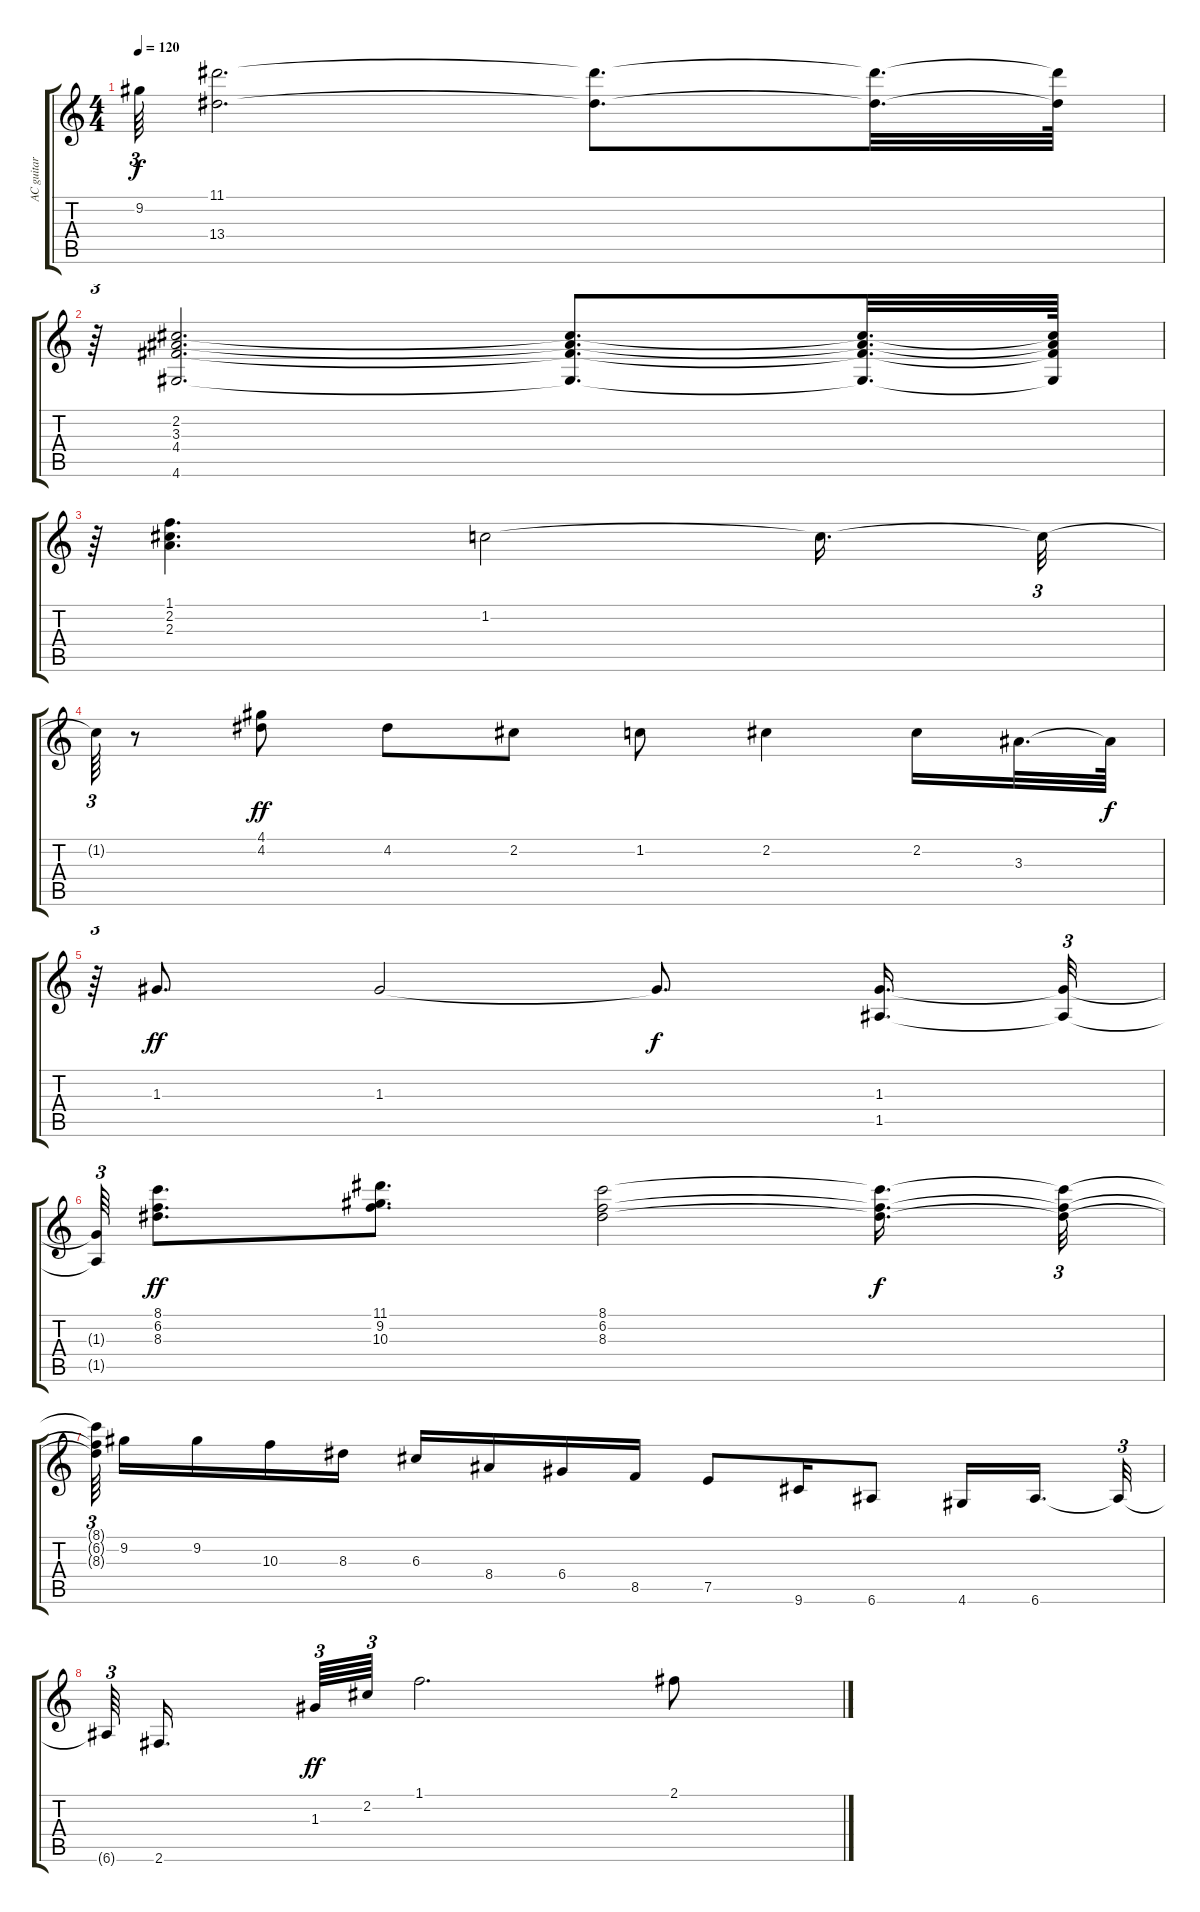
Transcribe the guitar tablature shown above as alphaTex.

\track ("AC guitar" "AC guitar") {instrument acousticguitarnylon}
\staff {score tabs}
\tuning (E4 B3 G3 D3 A2 E2) {hide}
\ts (4 4)
\tempo 120
\clef g2
\ks c
9.2{t}.64{tu (3 2) dy f} (11.1 13.4).2{d} (11.1{t} 13.4{t}).8{d} (11.1{t} 13.4{t}).32{d} (11.1{t} 13.4{t}).64 |
r.64{tu (3 2)} (2.2 3.3 4.4 4.6).2{d} (2.2{t} 3.3{t} 4.4{t} 4.6{t}).8{d} (2.2{t} 3.3{t} 4.4{t} 4.6{t}).32{d} (2.2{t} 3.3{t} 4.4{t} 4.6{t}).64 |
r.64{tu (3 2)} (1.1 2.2 2.3).4{d} 1.2.2 1.2{t}.16{d} 1.2{t}.32{tu (3 2)} |
1.2{t}.64{tu (3 2)} r.8 (4.1 4.2).8{dy ff} 4.2.8 2.2.8 1.2.8 2.2.4 2.2.16 3.3.32{d} 3.3{t}.64{dy f} |
r.64{tu (3 2)} 1.3.8{d dy ff} 1.3.2 1.3{t}.8{d dy f} (1.3 1.5).16{d} (1.3{t} 1.5{t}).32{tu (3 2)} |
(1.3{t} 1.5{t}).64{tu (3 2)} (8.1 6.2 8.3).8{d dy ff} (11.1 9.2 10.3).8{d} (8.1 6.2 8.3).2 (8.1{t} 6.2{t} 8.3{t}).16{d dy f} (8.1{t} 6.2{t} 8.3{t}).32{tu (3 2)} |
(8.1{t} 6.2{t} 8.3{t}).64{tu (3 2) beam splitsecondary} 9.2.16 9.2.16 10.3.16 8.3.16 6.3.16 8.4.16 6.4.16 8.5.16 7.5.8 9.6.16 6.6.8 4.6.16 6.6.16{d beam splitsecondary} 6.6{t}.32{tu (3 2)} |
6.6{t}.64{tu (3 2) beam splitsecondary} 2.6.16{d beam splitsecondary} 1.3.64{tu (3 2) dy ff} 2.2.64{tu (3 2)} 1.1.2{d} 2.1.8
